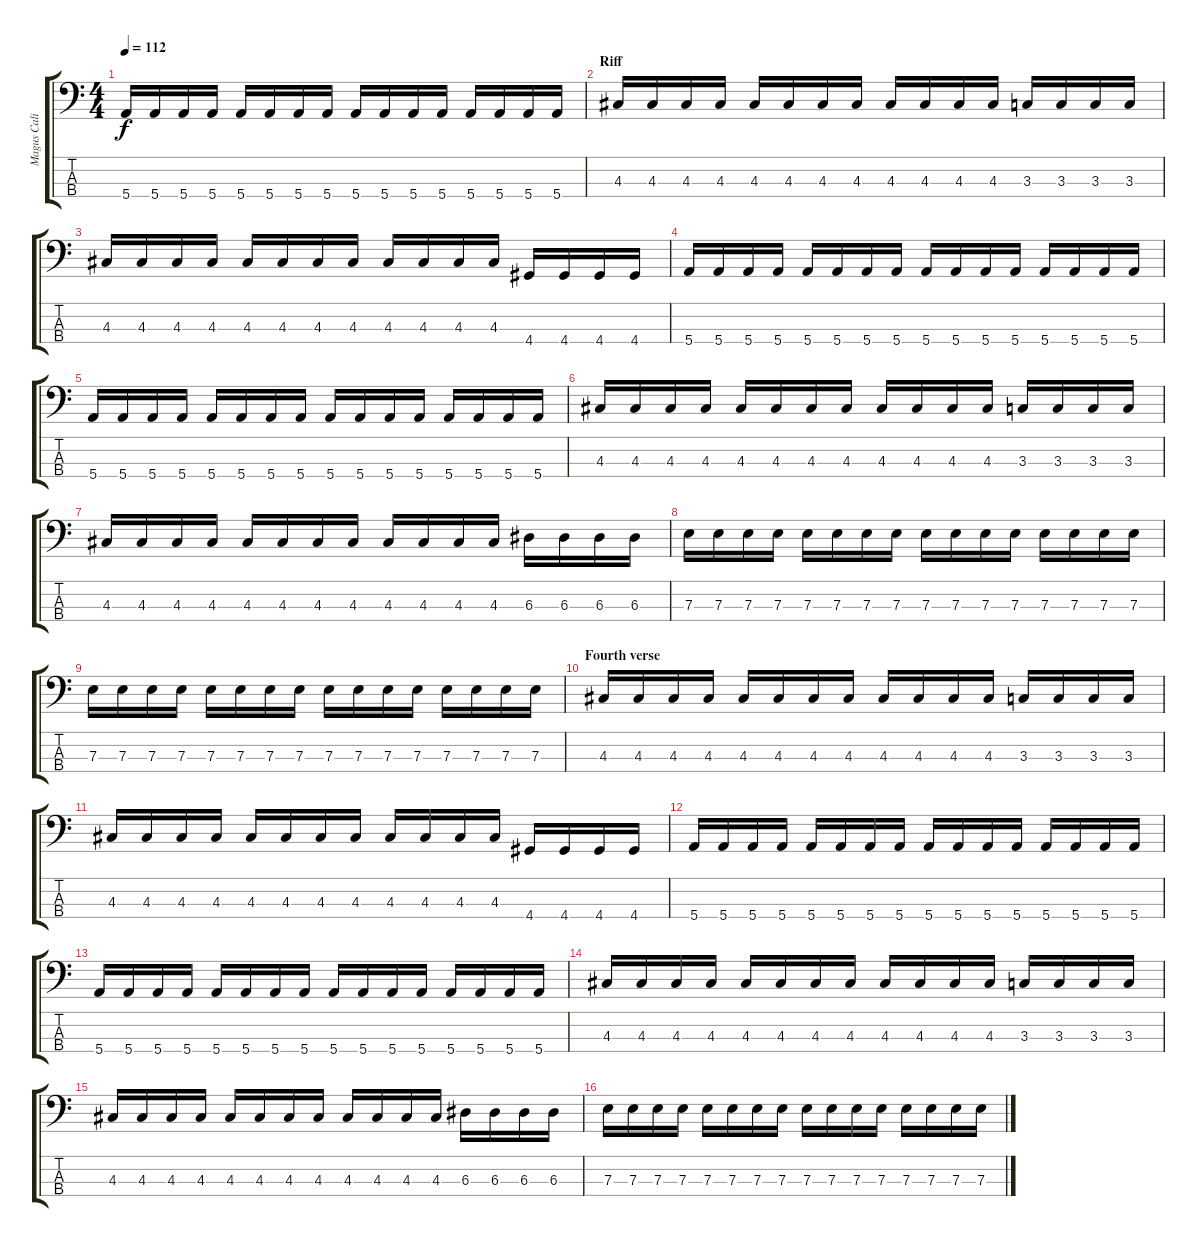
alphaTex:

\track ("Magus Caligula (Bass)" "Magus Cali") {instrument electricbassfinger}
\staff {score tabs}
\tuning (G2 D2 A1 E1) {hide}
\ts (4 4)
\tempo 112
\clef f4
\ks c
5.4.16{dy f} 5.4.16 5.4.16 5.4.16 5.4.16 5.4.16 5.4.16 5.4.16 5.4.16 5.4.16 5.4.16 5.4.16 5.4.16 5.4.16 5.4.16 5.4.16 |
\section ("" "Riff")
4.3.16 4.3.16 4.3.16 4.3.16 4.3.16 4.3.16 4.3.16 4.3.16 4.3.16 4.3.16 4.3.16 4.3.16 3.3.16 3.3.16 3.3.16 3.3.16 |
4.3.16 4.3.16 4.3.16 4.3.16 4.3.16 4.3.16 4.3.16 4.3.16 4.3.16 4.3.16 4.3.16 4.3.16 4.4.16 4.4.16 4.4.16 4.4.16 |
5.4.16 5.4.16 5.4.16 5.4.16 5.4.16 5.4.16 5.4.16 5.4.16 5.4.16 5.4.16 5.4.16 5.4.16 5.4.16 5.4.16 5.4.16 5.4.16 |
5.4.16 5.4.16 5.4.16 5.4.16 5.4.16 5.4.16 5.4.16 5.4.16 5.4.16 5.4.16 5.4.16 5.4.16 5.4.16 5.4.16 5.4.16 5.4.16 |
4.3.16 4.3.16 4.3.16 4.3.16 4.3.16 4.3.16 4.3.16 4.3.16 4.3.16 4.3.16 4.3.16 4.3.16 3.3.16 3.3.16 3.3.16 3.3.16 |
4.3.16 4.3.16 4.3.16 4.3.16 4.3.16 4.3.16 4.3.16 4.3.16 4.3.16 4.3.16 4.3.16 4.3.16 6.3.16 6.3.16 6.3.16 6.3.16 |
7.3.16 7.3.16 7.3.16 7.3.16 7.3.16 7.3.16 7.3.16 7.3.16 7.3.16 7.3.16 7.3.16 7.3.16 7.3.16 7.3.16 7.3.16 7.3.16 |
7.3.16 7.3.16 7.3.16 7.3.16 7.3.16 7.3.16 7.3.16 7.3.16 7.3.16 7.3.16 7.3.16 7.3.16 7.3.16 7.3.16 7.3.16 7.3.16 |
\section ("" "Fourth verse")
4.3.16 4.3.16 4.3.16 4.3.16 4.3.16 4.3.16 4.3.16 4.3.16 4.3.16 4.3.16 4.3.16 4.3.16 3.3.16 3.3.16 3.3.16 3.3.16 |
4.3.16 4.3.16 4.3.16 4.3.16 4.3.16 4.3.16 4.3.16 4.3.16 4.3.16 4.3.16 4.3.16 4.3.16 4.4.16 4.4.16 4.4.16 4.4.16 |
5.4.16 5.4.16 5.4.16 5.4.16 5.4.16 5.4.16 5.4.16 5.4.16 5.4.16 5.4.16 5.4.16 5.4.16 5.4.16 5.4.16 5.4.16 5.4.16 |
5.4.16 5.4.16 5.4.16 5.4.16 5.4.16 5.4.16 5.4.16 5.4.16 5.4.16 5.4.16 5.4.16 5.4.16 5.4.16 5.4.16 5.4.16 5.4.16 |
4.3.16 4.3.16 4.3.16 4.3.16 4.3.16 4.3.16 4.3.16 4.3.16 4.3.16 4.3.16 4.3.16 4.3.16 3.3.16 3.3.16 3.3.16 3.3.16 |
4.3.16 4.3.16 4.3.16 4.3.16 4.3.16 4.3.16 4.3.16 4.3.16 4.3.16 4.3.16 4.3.16 4.3.16 6.3.16 6.3.16 6.3.16 6.3.16 |
7.3.16 7.3.16 7.3.16 7.3.16 7.3.16 7.3.16 7.3.16 7.3.16 7.3.16 7.3.16 7.3.16 7.3.16 7.3.16 7.3.16 7.3.16 7.3.16
